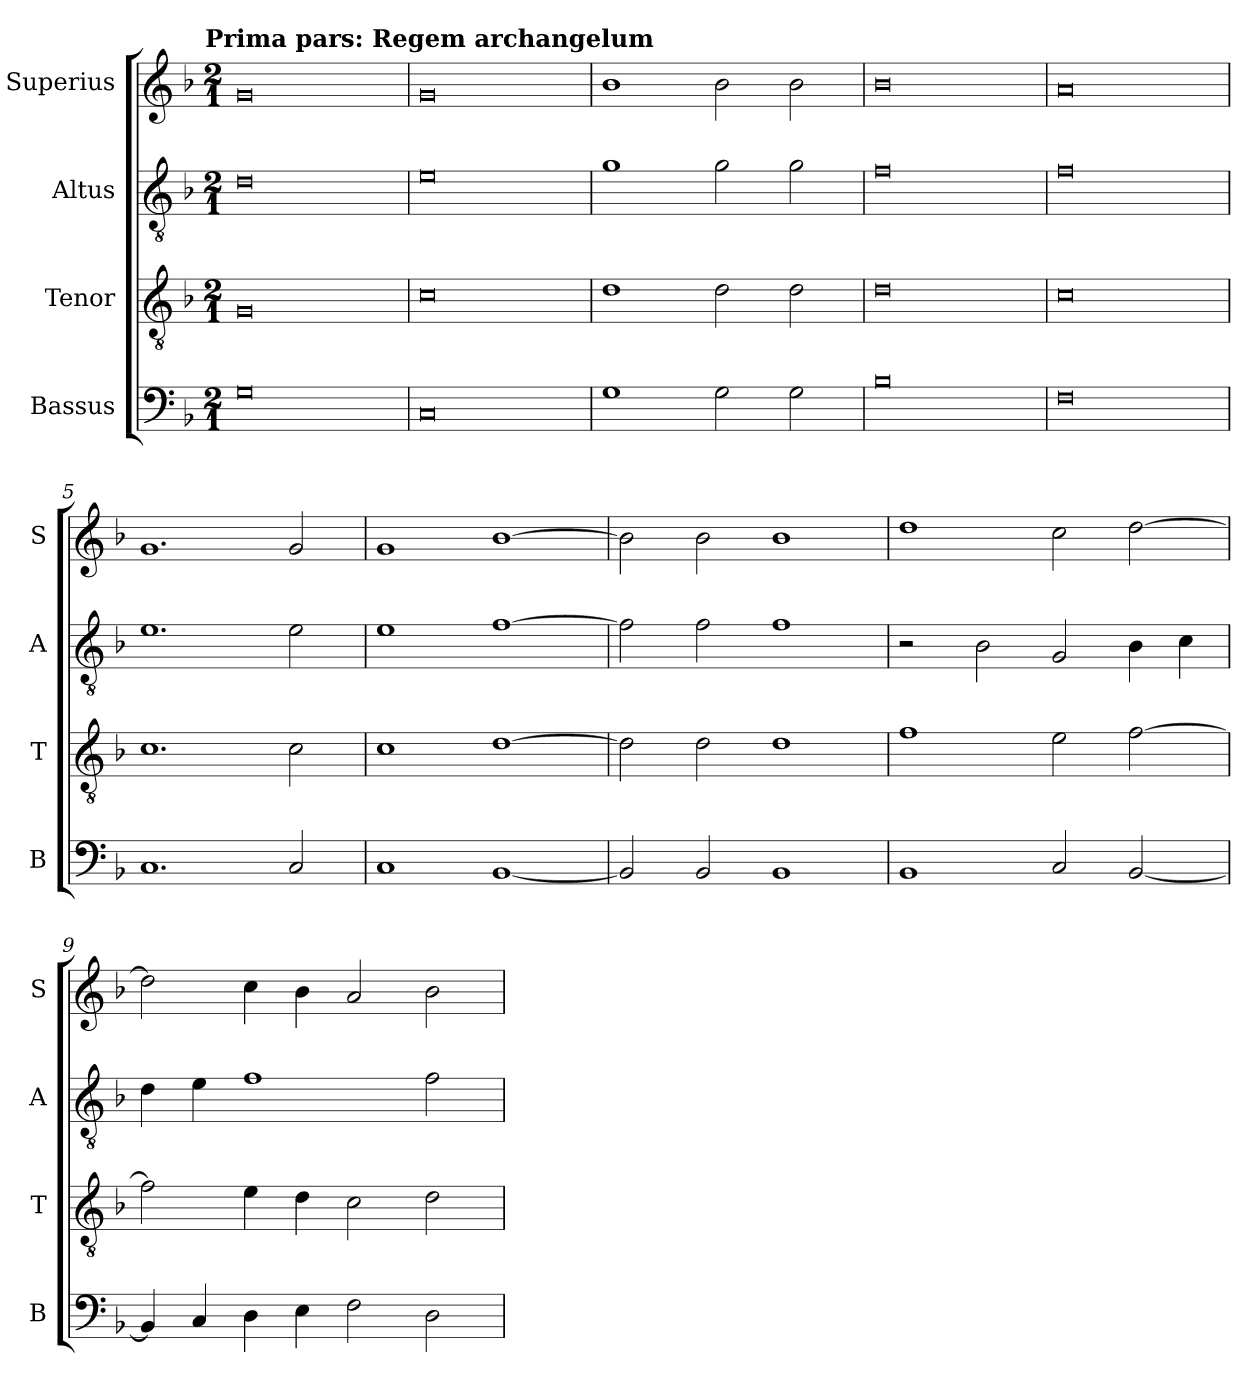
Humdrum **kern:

**kern	**kern	**kern	**kern
*part4	*part3	*part2	*part1
*staff4	*staff3	*staff2	*staff1
*I"Bassus	*I"Tenor	*I"Altus	*I"Superius
*I'B	*I'T	*I'A	*I'S
*clefF4	*clefGv2	*clefGv2	*clefG2
*k[b-]	*k[b-]	*k[b-]	*k[b-]
*F:	*F:	*F:	*F:
!!LO:TX:omd:t=Prima pars&colon; Regem archangelum
*M2/1	*M2/1	*M2/1	*M2/1
=	=	=	=
0G	0G	0d	0g
=1	=1	=1	=1
0C	0c	0e	0g
=2	=2	=2	=2
1G	1d	1g	1b-
2G	2d	2g	2b-
2G	2d	2g	2b-
=3	=3	=3	=3
0B-	0d	0f	0b-
=4	=4	=4	=4
0F	0c	0f	0a
=5	=5	=5	=5
1.C	1.c	1.e	1.g
2C	2c	2e	2g
=6	=6	=6	=6
1C	1c	1e	1g
[1BB-	[1d	[1f	[1b-
=7	=7	=7	=7
2BB-]	2d]	2f]	2b-]
2BB-	2d	2f	2b-
1BB-	1d	1f	1b-
=8	=8	=8	=8
1BB-	1f	2r	1dd
.	.	2B-	.
2C	2e	2G	2cc
[2BB-	[2f	4B-	[2dd
.	.	4c	.
=9	=9	=9	=9
4BB-]	2f]	4d	2dd]
4C	.	4e	.
4D	4e	1f	4cc
4E	4d	.	4b-
2F	2c	.	2a
2D	2d	2f	2b-
=	=	=	=
*-	*-	*-	*-
